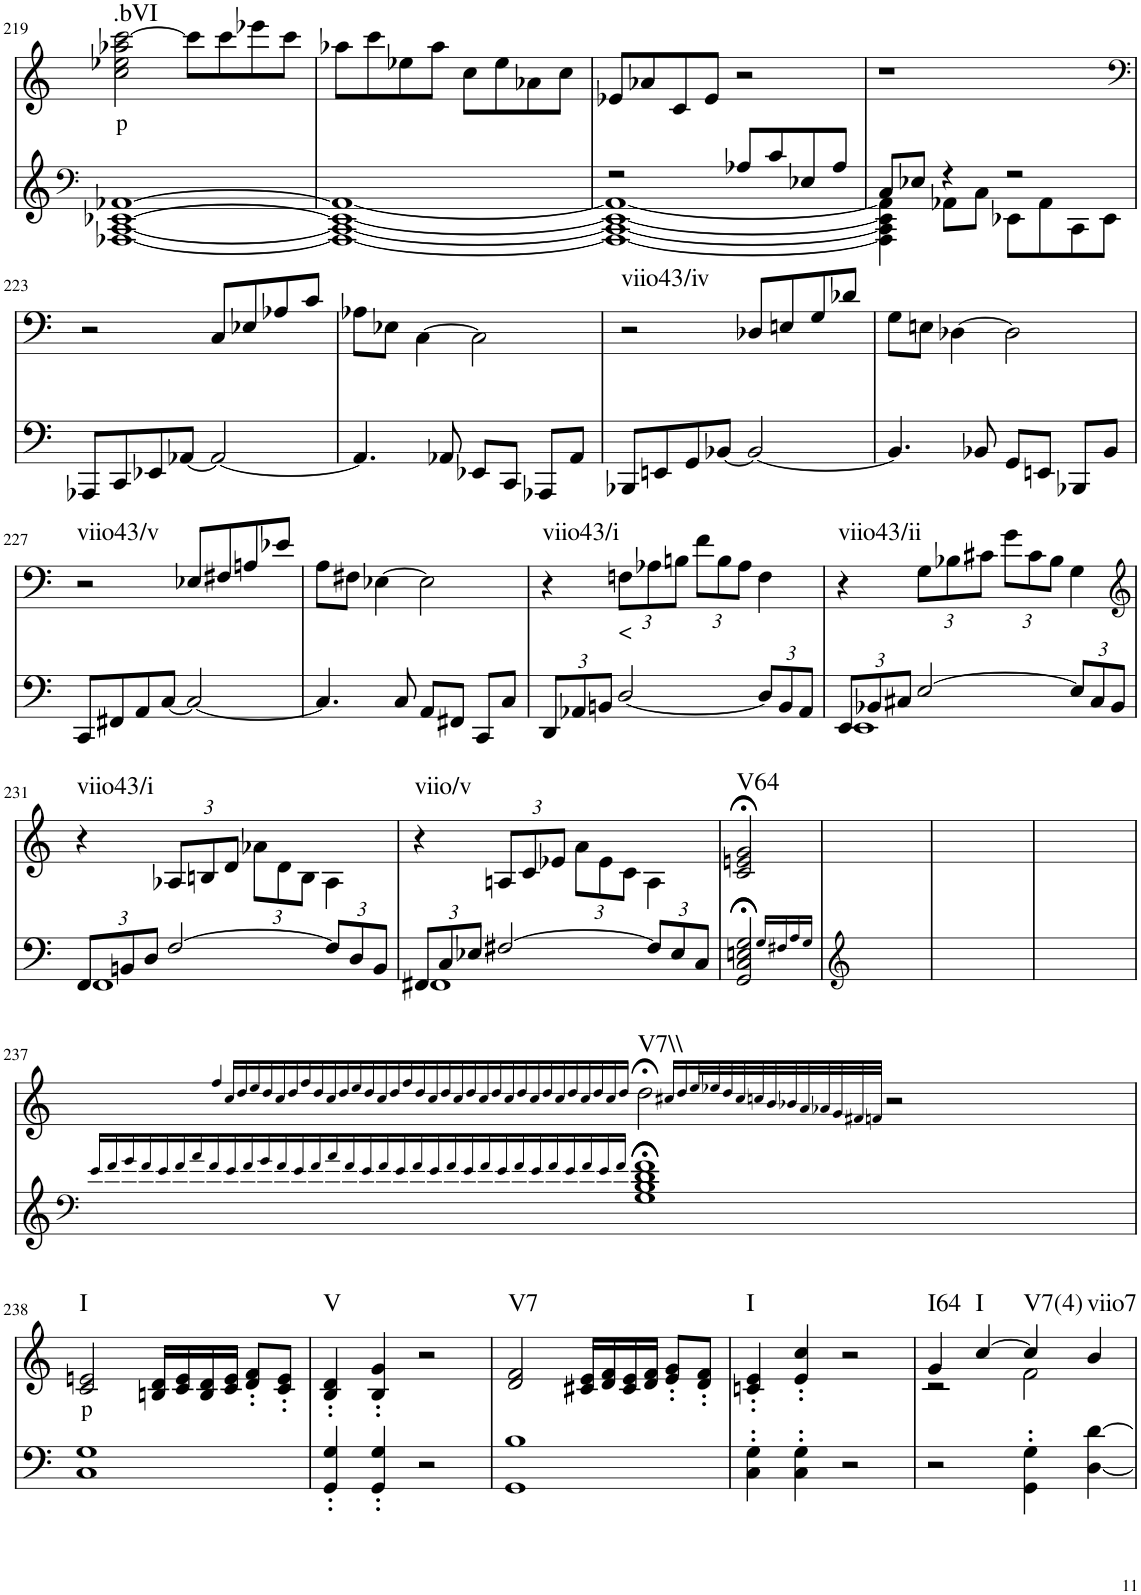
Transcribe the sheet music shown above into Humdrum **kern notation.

**kern	**kern	**text	**harte
*part2	*part1	*part1	*part1
*staff2	*staff1	*staff1	*
*I"piano	*I"piano	*	*
*I'Pno	*I'Pno	*	*
!!LO:PB:g=z
*clefF4	*clefG2	*	*
*k[]	*k[]	*	*
*M4/4	*M4/4	*	*
=219	=219	=219	=219
!	!	!LO:LY:b	!LO:H:kt=.bVI
[1AAA-X [1CC [1EE-X [1AA-X	2cc\ 2ee-X\ 2aa-X\ [2ccc\	p	N
.	8ccc\L]	.	.
.	8ccc\	.	.
.	8eee-X\	.	.
.	8ccc\J	.	.
=220	=220	=220	=220
1AAA-_ 1CC_ 1EE-_ 1AA-_	8aa-X\L	.	.
.	8ccc\	.	.
.	8ee-X\	.	.
.	8aa-\J	.	.
.	8cc\L	.	.
.	8ee-\	.	.
.	8a-X\	.	.
.	8cc\J	.	.
=221	=221	=221	=221
*^	*	*	*
2r	1AAA-_ 1CC_ 1EE-_ 1AA-_	8e-X/L	.	.
.	.	8a-X/	.	.
.	.	8c/	.	.
.	.	8e-/J	.	.
8A-X/L	.	2r	.	.
8c/	.	.	.	.
8E-X/	.	.	.	.
8A-/J	.	.	.	.
=222	=222	=222	=222	=222
8C/L	4AAA-\] 4CC\] 4EE-\] 4AA-\]	1r	.	.
8E-X/J	.	.	.	.
4r	8AA-X\L	.	.	.
.	8C\J	.	.	.
2r	8EE-X\L	.	.	.
.	8AA-\	.	.	.
.	8CC\	.	.	.
.	8EE-\J	.	.	.
*v	*v	*	*	*
!!LO:LB:g=z
=223	=223	=223	=223
*	*clefF4	*	*
8AAA-X/L	2r	.	.
8CC/	.	.	.
8EE-X/	.	.	.
[8AA-X/J	.	.	.
2AA-/_	8C/L	.	.
.	8E-X/	.	.
.	8A-X/	.	.
.	8c/J	.	.
=224	=224	=224	=224
4.AA-/]	8A-X\L	.	.
.	8E-X\J	.	.
.	[4C\	.	.
8AA-X/	.	.	.
8EE-X/L	2C\]	.	.
8CC/J	.	.	.
8AAA-X/L	.	.	.
8AA-/J	.	.	.
=225	=225	=225	=225
!	!	!	!LO:H:kt=viio43/iv
8BBB-X/L	2r	.	N
8EEn/	.	.	.
8GG/	.	.	.
[8BB-X/J	.	.	.
2BB-/_	8D-X/L	.	.
.	8En/	.	.
.	8G/	.	.
.	8d-X/J	.	.
=226	=226	=226	=226
4.BB-/]	8G\L	.	.
.	8En\J	.	.
.	[4D-X\	.	.
8BB-X/	.	.	.
8GG/L	2D-\]	.	.
8EEn/J	.	.	.
8BBB-X/L	.	.	.
8BB-/J	.	.	.
!!LO:LB:g=z
=227	=227	=227	=227
!	!	!	!LO:H:kt=viio43/v
8CC/L	2r	.	N
8FF#X/	.	.	.
8AA/	.	.	.
[8C/J	.	.	.
2C/_	8E-X/L	.	.
.	8F#X/	.	.
.	8An/	.	.
.	8e-X/J	.	.
=228	=228	=228	=228
4.C/]	8A\L	.	.
.	8F#X\J	.	.
.	[4E-X\	.	.
8C/	.	.	.
8AA/L	2E-\]	.	.
8FF#X/J	.	.	.
8CC/L	.	.	.
8C/J	.	.	.
=229	=229	=229	=229
*Xbrackettup	*	*	*
!	!	!	!LO:H:kt=viio43/i
12DD/L	4r	.	N
12AA-X/	.	.	.
12BBn/J	.	.	.
*	*Xbrackettup	*	*
!	!	!LO:LY:b	!
[2D/	12Fn\L	<	.
.	12A-X\	.	.
.	12Bn\J	.	.
.	12f\L	.	.
.	12B\	.	.
.	12A-\J	.	.
12D/L]	4F\	.	.
12BB/	.	.	.
12AA-/J	.	.	.
=230	=230	=230	=230
*^	*	*	*
!	!	!	!	!LO:H:kt=viio43/ii
12EE/L	1EE	4r	.	N
12BB-X/	.	.	.	.
12C#X/J	.	.	.	.
[2E/	.	12G\L	.	.
.	.	12B-X\	.	.
.	.	12c#X\J	.	.
.	.	12g\L	.	.
.	.	12c#\	.	.
.	.	12B-\J	.	.
12E/L]	.	4G\	.	.
12C#/	.	.	.	.
12BB-/J	.	.	.	.
!!LO:LB:g=z
=231	=231	=231	=231	=231
*	*	*clefG2	*	*
!	!	!	!	!LO:H:kt=viio43/i
12FF/L	1FF	4r	.	N
12BBn/	.	.	.	.
12D/J	.	.	.	.
[2F/	.	12A-X/L	.	.
.	.	12Bn/	.	.
.	.	12d/J	.	.
.	.	12a-X\L	.	.
.	.	12d\	.	.
.	.	12B\J	.	.
12F/L]	.	4A-\	.	.
12D/	.	.	.	.
12BB/J	.	.	.	.
=232	=232	=232	=232	=232
!	!	!	!	!LO:H:kt=viio/v
12FF#X/L	1FF#	4r	.	N
12C/	.	.	.	.
12E-X/J	.	.	.	.
[2F#X/	.	12An/L	.	.
.	.	12c/	.	.
.	.	12e-X/J	.	.
.	.	12a\L	.	.
.	.	12e-\	.	.
.	.	12c\J	.	.
12F#/L]	.	4A\	.	.
12E-/	.	.	.	.
12C/J	.	.	.	.
*v	*v	*	*	*
=233	=233	=233	=233
!	!	!	!LO:H:kt=V64
2GG/;< 2C/;< 2En/;< 2G/;<	2c/;< 2en/;< 2g/;<	.	N
16qG/LL	.	.	.
16qF#X/	.	.	.
16qA/	.	.	.
16qG/JJ	.	.	.
=234	=234	=234	=234
*clefG2	*	*	*
1ryy	1ryy	.	.
=235	=235	=235	=235
1ryy	1ryy	.	.
=236	=236	=236	=236
1ryy	1ryy	.	.
!!LO:LB:g=z
=237	=237	=237	=237
*clefF4	*	*	*
.	4qff/	.	.
16qe/LL	16qcc/LL	.	.
16qf/	16qdd/	.	.
16qg/	16qee/	.	.
16qf/	16qdd/	.	.
16qe/	16qcc/	.	.
16qf/	16qdd/	.	.
16qa/	16qff/	.	.
16qf/	16qdd/	.	.
16qe/	16qcc/	.	.
16qf/	16qdd/	.	.
16qg/	16qee/	.	.
16qf/	16qdd/	.	.
16qe/	16qcc/	.	.
16qf/	16qdd/	.	.
16qa/	16qff/	.	.
16qf/	16qdd/	.	.
16qe/	16qcc/	.	.
16qf/	16qdd/	.	.
16qe/	16qcc/	.	.
16qf/	16qdd/	.	.
16qe/	16qcc/	.	.
16qf/	16qdd/	.	.
16qe/	16qcc/	.	.
16qf/	16qdd/	.	.
16qe/	16qcc/	.	.
16qf/	16qdd/	.	.
16qe/	16qcc/	.	.
16qf/	16qdd/	.	.
16qe/	16qcc/	.	.
16qf/	16qdd/	.	.
16qe/	16qcc/	.	.
16qf/JJ	16qdd/JJ	.	.
!	!	!	!LO:H:kt=V7\\
1G;< 1B;< 1d;< 1f;<	2dd;<;<\	.	N
.	16qcc#X/LL	.	.
.	16qdd/	.	.
.	32qee/L	.	.
.	32qee-X/	.	.
.	32qdd/	.	.
.	32qcc#/	.	.
.	32qccn/	.	.
.	32qb/	.	.
.	32qb-X/	.	.
.	32qa/	.	.
.	32qa-X/	.	.
.	32qg/	.	.
.	32qf#X/	.	.
.	32qfn/JJJ	.	.
.	2r	.	.
!!LO:LB:g=z
=238	=238	=238	=238
!	!	!LO:LY:b	!LO:H:kt=I
1C 1G	2c/ 2en/	p	N
.	16Bn/ 16d/LL	.	.
.	16c/ 16e/	.	.
.	16B/ 16d/	.	.
.	16c/ 16e/JJ	.	.
.	8d/' 8f/'L	.	.
.	8c/' 8e/'J	.	.
=239	=239	=239	=239
!	!	!	!LO:H:kt=V
4GG/' 4G/'	4B/' 4d/'	.	N
4GG/' 4G/'	4B/' 4g/'	.	.
2r	2r	.	.
=240	=240	=240	=240
!	!	!	!LO:H:kt=V7
1GG 1B	2d/ 2f/	.	N
.	16c#X/ 16e/LL	.	.
.	16d/ 16f/	.	.
.	16c#/ 16e/	.	.
.	16d/ 16f/JJ	.	.
.	8e/' 8g/'L	.	.
.	8d/' 8f/'J	.	.
=241	=241	=241	=241
!	!	!	!LO:H:kt=I
4C\' 4G\'	4cn/' 4e/'	.	N
4C\' 4G\'	4e/' 4cc/'	.	.
2r	2r	.	.
=242	=242	=242	=242
*	*^	*	*
!	!	!	!	!LO:H:kt=I64
2r	4g/	2r	.	N
!	!	!	!	!LO:H:kt=I
.	[4cc/	.	.	N
!	!	!	!	!LO:H:kt=V7(4)
4GG\' 4G\'	4cc/]	2f\	.	N
!	!	!	!	!LO:H:kt=viio7
[4D\ [4d\	4b/	.	.	N
*	*v	*v	*	*
=	=	=	=
*-	*-	*-	*-
